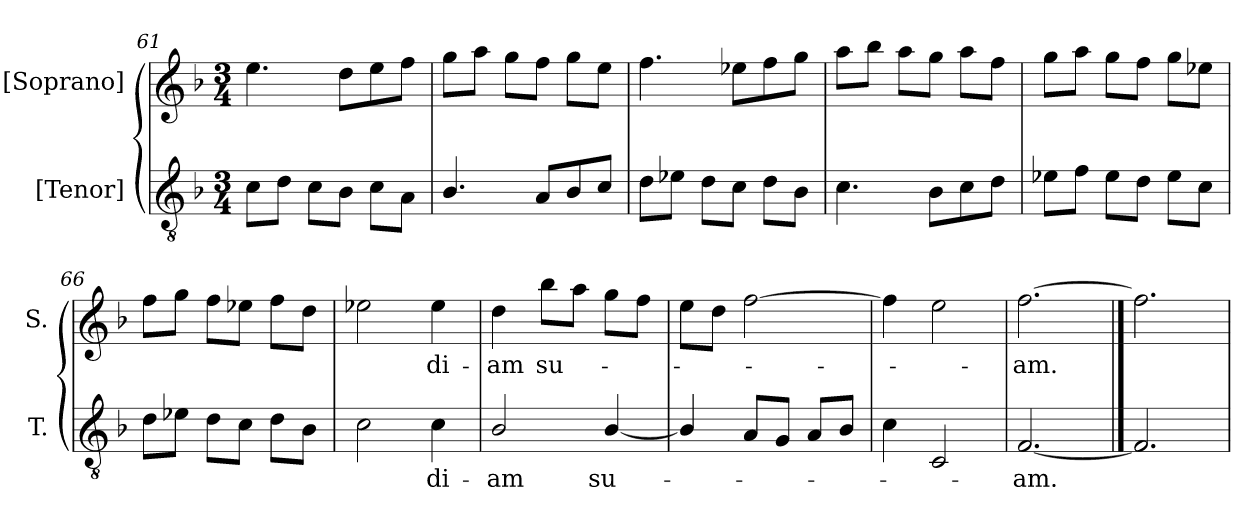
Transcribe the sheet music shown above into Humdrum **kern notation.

**kern	**text	**kern	**text
*part2	*part2	*part1	*part1
*staff2	*staff2	*staff1	*staff1
*I"[Tenor]	*	*I"[Soprano]	*
*I'T.	*	*I'S.	*
*clefGv2	*	*clefG2	*
*ITrd7c12	*	*	*
*k[b-]	*	*k[b-]	*
*F:	*	*F:	*
*M3/4	*	*M3/4	*
=61	=61	=61	=61
8Ci\L	.	4.eei\	.
8Di\J	.	.	.
8Ci\L	.	.	.
8BB-i\J	.	8ddi\L	.
8Ci\L	.	8eei\	.
8AAi\J	.	8ffi\J	.
=62	=62	=62	=62
4.BB-i/	.	8ggi\L	.
.	.	8aai\J	.
.	.	8ggi\L	.
8AAi/L	.	8ffi\J	.
8BB-i/	.	8ggi\L	.
8Ci/J	.	8eei\J	.
=63	=63	=63	=63
8Di\L	.	4.ffi\	.
8E-Xi\J	.	.	.
8Di\L	.	.	.
8Ci\J	.	8ee-i\L	.
8Di\L	.	8ffi\	.
8BB-i\J	.	8ggi\J	.
=64	=64	=64	=64
4.Ci\	.	8aai\L	.
.	.	8bb-i\J	.
.	.	8aai\L	.
8BB-i\L	.	8ggi\J	.
8Ci\	.	8aai\L	.
8Di\J	.	8ffi\J	.
!!LO:LB:g=z
=65	=65	=65	=65
8E-Xi\L	.	8ggi\L	.
8Fi\J	.	8aai\J	.
8E-i\L	.	8ggi\L	.
8Di\J	.	8ffi\J	.
8E-i\L	.	8ggi\L	.
8Ci\J	.	8ee-i\J	.
=66	=66	=66	=66
8Di\L	.	8ffi\L	.
8E-Xi\J	.	8ggi\J	.
8Di\L	.	8ffi\L	.
8Ci\J	.	8ee-i\J	.
8Di\L	.	8ffi\L	.
8BB-i\J	.	8ddi\J	.
=67	=67	=67	=67
2Ci\	.	2ee-Xi\	.
!	!LO:LY:b:color=#000000	!	!
!	!	!	!LO:LY:b:color=#000000
4Ci\	-di-	4ee-i\	-di-
=68	=68	=68	=68
!	!LO:LY:b:color=#000000	!	!
!	!	!	!LO:LY:b:color=#000000
2BB-i/	-am	4ddi\	-am
!	!	!	!LO:LY:b:color=#000000
.	.	8bb-i\L	su-
.	.	8aai\J	.
!	!LO:LY:b:color=#000000	!	!
[4BB-i/	su-	8ggi\L	.
.	.	8ffi\J	.
=69	=69	=69	=69
4BB-i/]	.	8eei\L	.
.	.	8ddi\J	.
8AAi/L	.	[2ffi\	.
8GGi/J	.	.	.
8AAi/L	.	.	.
8BB-i/J	.	.	.
=70	=70	=70	=70
4Ci\	.	4ffi\]	.
2CCi/	.	2eei\	.
=71	=71	=71	=71
!	!LO:LY:b:color=#000000	!	!
!	!	!	!LO:LY:b:color=#000000
[2.FFi	-am.	[2.ffi	-am.
==72	==72	==72	==72
2.FFi]	.	2.ffi]	.
=	=	=	=
*-	*-	*-	*-
